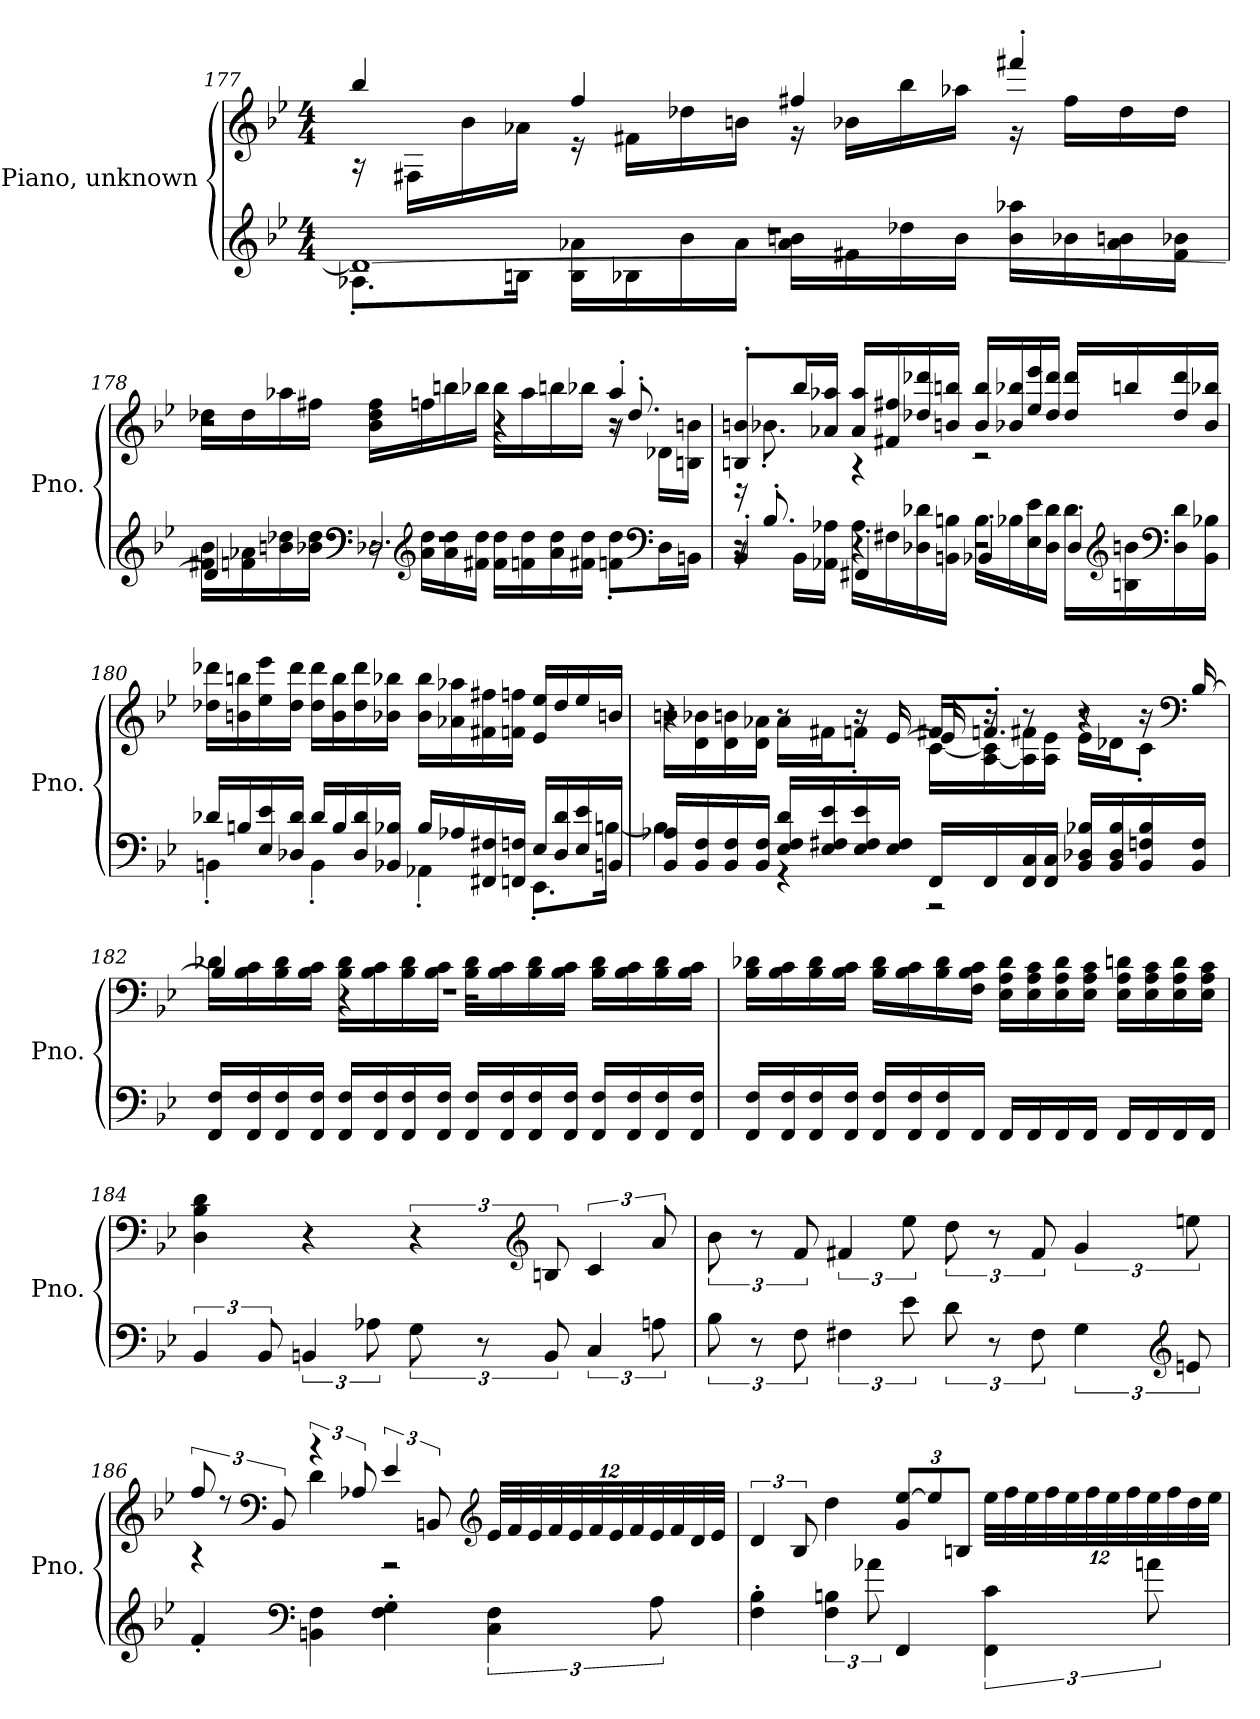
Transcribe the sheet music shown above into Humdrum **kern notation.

**kern	**kern
*part1	*part1
*staff2	*staff1
*I"Piano, unknown	*
*I'Pno.	*
!!LO:LB:g=z
*clefG2	*clefG2
*k[b-e-]	*k[b-e-]
*M4/4	*M4/4
=177	=177
*^	*^
*	*^	*	*
1r	8.A-X'\L	1d-_	4bb-/	16r
.	.	.	.	16F#X\LL
.	.	.	.	16b-\
.	16Bn\Jk	.	.	16a-X\JJ
.	16B\ 16a-X\LL	.	4ff/	16r
.	16B-X\	.	.	16f#X\LL
.	16b-\	.	.	16dd-X\
.	16a-\JJ	.	.	16bn\JJ
.	16a-\ 16bn\LL	.	4ff#X/	16r
.	16f#X\	.	.	16b-X\LL
.	16dd-X\	.	.	16bb-\
.	16b\JJ	.	.	16aa-X\JJ
.	16b\ 16aa-X\LL	.	4fff#X'/	16r
.	16b-X\	.	.	16ff#\LL
.	16a-\ 16bn\	.	.	16dd-\
.	16f#\ 16b-X\JJ	.	.	16dd-\JJ
!!LO:LB:g=z
=178	=178	=178	=178	=178
*	*	*	*	*^
1r	16f#X\ 16b-\LL	4d-/]	2r	16dd-X\LL	2r
.	16fn\ 16a-X\	.	.	16dd-\	.
.	16bn\ 16dd-X\	.	.	16aa-X\	.
.	16b-X\ 16dd-\JJ	.	.	16ff#X\JJ	.
*clefF4	*	*	*	*	*
.	16r	2.D-X/	.	16b-\ 16dd-\ 16ff#\LL	.
*clefG2	*	*	*	*	*
.	16a-\ 16dd-\LL	.	.	16ffn\	.
.	16a-\ 16dd-\	.	.	16bbn\	.
.	16f#X\ 16dd-\JJ	.	.	16bb-X\JJ	.
.	16f#\ 16dd-\LL	.	4r	16bb-\LL	4r
.	16fn\ 16dd-\	.	.	16aa-\	.
.	16a-\ 16dd-\	.	.	16bbn\	.
.	16f#X\ 16dd-\JJ	.	.	16bb-X\JJ	.
.	8fn\' 8dd-\'L	.	4aa-'/	8r	16r
.	.	.	.	.	8.dd-'/
*clefF4	*	*	*	*	*
.	16D-\L	.	.	16d-X\LL	.
.	16BBn\JJ	.	.	16Bn\ 16bn\JJ	.
*	*	*	*	*v	*v
!!LO:PB:g=z
=179	=179	=179	=179	=179
16r	8r	4BB-'/	8Bn/' 8bn/'L	16r
8.B-'/	.	.	.	8.b-X'\
.	16BB-\LL	.	16bb-/L	.
.	16AA-X\ 16A-X\JJ	.	16a-X/ 16aa-X/JJ	.
4r	16A-\LL	4FF#X'/	16a-/ 16aa-/LL	4r
.	16F#X\	.	16f#X/ 16ff#X/	.
.	16D-X\ 16d-X\	.	16dd-X/ 16ddd-X/	.
.	16BBn\ 16Bn\JJ	.	16bn/ 16bbn/JJ	.
2r	16B\LL	4BB-X'/	16b/ 16bb/LL	2r
.	16B-X\	.	16b-X/ 16bb-X/	.
.	16E-\ 16e-\	.	16ee-/ 16eee-/	.
.	16D-\ 16d-\JJ	.	16dd-/ 16ddd-/JJ	.
.	16d-\LL	4D-'/	16dd-/ 16ddd-/LL	.
*clefG2	*	*	*	*
.	16Bn\ 16bn\	.	16bbn/	.
*clefF4	*	*	*	*
.	16D-\ 16d-\	.	16dd-/ 16ddd-/	.
.	16BB-\ 16B-X\JJ	.	16b-/ 16bb-X/JJ	.
*	*v	*v	*	*
*	*	*v	*v
!!LO:LB:g=z
=180	=180	=180
16d-X/LL	4BBn'\	16dd-X\ 16ddd-X\LL
16Bn/	.	16bn\ 16bbn\
16E-/ 16e-/	.	16ee-\ 16eee-\
16D-X/ 16d-/JJ	.	16dd-\ 16ddd-\JJ
16d-/LL	4BB'\	16dd-\ 16ddd-\LL
16B/	.	16b\ 16bb\
16D-/ 16d-/	.	16dd-\ 16ddd-\
16BB-X/ 16B-X/JJ	.	16b-X\ 16bb-X\JJ
16B-/LL	4AA-X'\	16b-\ 16bb-\LL
16A-X/	.	16a-X\ 16aa-X\
16FF#X/ 16F#X/	.	16f#X\ 16ff#X\
16FFn/ 16Fn/JJ	.	16fn\ 16ffn\JJ
16E-/LL	8.EE-'\L	16e-/ 16ee-/LL
16D-/ 16d-/	.	16dd-/
16E-/ 16e-/	.	16ee-/
16BBn/JJ	[16Bn\Jk	16bn/JJ
!!LO:LB:g=z
=181	=181	=181
*	*	*^
*	*	*	*^
16BB-/ 16A-X/LL	4B\]	2r	16bn\LL	4r
16BB-/ 16F/	.	.	16d\ 16b-X\	.
16BB-/ 16F/	.	.	16d\ 16bn\	.
16BB-/ 16F/JJ	.	.	16d\ 16a-X\JJ	.
16E-/ 16F/ 16d/LL	4r	.	16a-\LL	8r
16E-/ 16F#X/ 16e-/	.	.	16f#X\J	.
16E-/ 16F#/ 16e-/	.	.	8fn'\J	16r
16E-/ 16F#/JJ	.	.	.	[16e-/
16FF/LL	2r	16f#X/KL	[16c\LL	16e-/]
16FF/	.	8.fn'/J	[16A\ 16c\]	16r
16FF/ 16C/	.	.	16A\] 16f#X\	8r
16FF/ 16C/JJ	.	.	16A\ 16e-\JJ	.
16BB-/ 16D-X/ 16B-X/LL	.	4r	16e-\LL	8r
16BB-/ 16D-/ 16B-/	.	.	16d-X\J	.
16BB-/ 16Fn/ 16B-/	.	.	8c'\J	16r
*	*	*clefF4	*	*
16BB-/ 16F/JJ	.	.	.	[16B-/
*v	*v	*	*	*
!!LO:LB:g=z	!!	!!
=182	=182	=182	=182
16FF/ 16F/LL	1r	16d-X\LL	4B-/]
16FF/ 16F/	.	16B-\ 16c\	.
16FF/ 16F/	.	16B-\ 16d-\	.
16FF/ 16F/JJ	.	16B-\ 16c\JJ	.
16FF/ 16F/LL	.	16B-\ 16d-\LL	4r
16FF/ 16F/	.	16B-\ 16c\	.
16FF/ 16F/	.	16B-\ 16d-\	.
16FF/ 16F/JJ	.	16B-\ 16c\JJ	.
16FF/ 16F/LL	.	16B-\ 16d-\LL	2r
16FF/ 16F/	.	16B-\ 16c\	.
16FF/ 16F/	.	16B-\ 16d-\	.
16FF/ 16F/JJ	.	16B-\ 16c\JJ	.
16FF/ 16F/LL	.	16B-\ 16d-\LL	.
16FF/ 16F/	.	16B-\ 16c\	.
16FF/ 16F/	.	16B-\ 16d-\	.
16FF/ 16F/JJ	.	16B-\ 16c\JJ	.
*	*v	*v	*v
!!LO:LB:g=z
=183	=183
16FF/ 16F/LL	16B-\ 16d-X\LL
16FF/ 16F/	16B-\ 16c\
16FF/ 16F/	16B-\ 16d-\
16FF/ 16F/JJ	16B-\ 16c\JJ
16FF/ 16F/LL	16B-\ 16d-\LL
16FF/ 16F/	16B-\ 16c\
16FF/ 16F/	16B-\ 16d-\
16FF/JJ	16F\ 16B-\ 16c\JJ
16FF/LL	16E-\ 16A\ 16d-\LL
16FF/	16E-\ 16A\ 16c\
16FF/	16E-\ 16A\ 16d-\
16FF/JJ	16E-\ 16A\ 16c\JJ
16FF/LL	16E-\ 16A\ 16dn\LL
16FF/	16E-\ 16A\ 16c\
16FF/	16E-\ 16A\ 16d\
16FF/JJ	16E-\ 16A\ 16c\JJ
=184	=184
6BB-/	4D\ 4B-\ 4d\
12BB-/	.
6BBn/	4r
12A-X\	.
12G\	6r
12r	.
*	*clefG2
12BB/	12Bn/
6C/	6c/
12An\	12a/
!!LO:LB:g=z
=185	=185
12B-\	12b-\
12r	12r
12F\	12f/
6F#X\	6f#X/
12e-\	12ee-\
12d\	12dd\
12r	12r
12F#\	12f#/
6G\	6g/
*clefG2	*
12en/	12een\
=186	=186
*	*^
4f'/	12ff/	4r
.	12r	.
*	*clefF4	*
.	12BB-/	.
*clefF4	*	*
4BBn\ 4F\	6r	4d\
.	12A-X/	.
4F\' 4G\'	6e-/	2r
.	12BBn/	.
*	*clefG2	*
*	*Xbrackettup	*
6C\ 6F\	48e-/LLL	.
.	48f/	.
.	48e-/	.
.	48f/	.
.	48e-/	.
.	48f/	.
.	48e-/	.
.	48f/	.
12A\	48e-/	.
.	48f/	.
.	48d/	.
.	48e-/JJJ	.
*	*v	*v
!!LO:PB:g=z
=187	=187
*	*brackettup
4F\' 4B-\'	6d/
.	12B-/
6F\ 6Bn\	4dd\
12a-X\	.
*	*Xbrackettup
4FF/	12g/ [12ee-/L
.	12ee-/]
.	12Bn/J
6FF\ 6c\	48ee-\LLL
.	48ff\
.	48ee-\
.	48ff\
.	48ee-\
.	48ff\
.	48ee-\
.	48ff\
12an\	48ee-\
.	48ff\
.	48dd\
.	48ee-\JJJ
=	=
*-	*-
